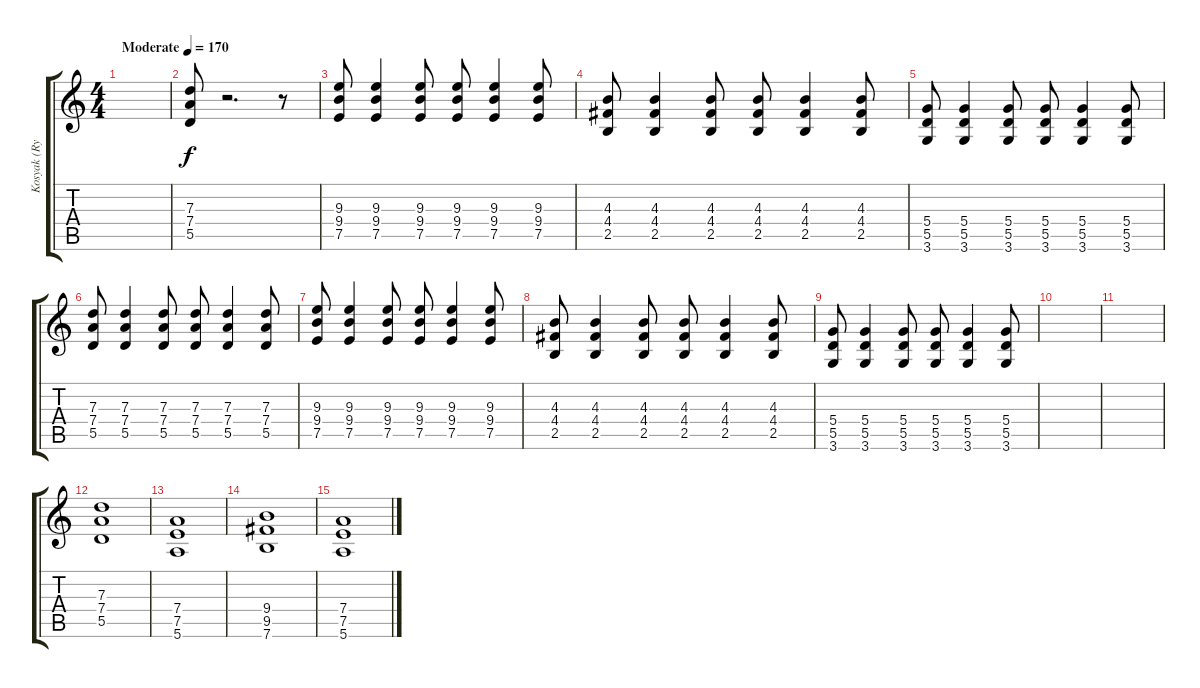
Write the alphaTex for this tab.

\track ("Kosyak (Rymths guitar)" "Kosyak (Ry") {instrument distortionguitar}
\staff {score tabs}
\tuning (E4 B3 G3 D3 A2 E2) {hide}
\ts (4 4)
\tempo (170 "Moderate")
\clef g2
\ks c
|
(7.3 7.4 5.5).8 r.2{d} r.8 |
(9.3 9.4 7.5).8 (9.3 9.4 7.5).4 (9.3 9.4 7.5).8 (9.3 9.4 7.5).8 (9.3 9.4 7.5).4 (9.3 9.4 7.5).8 |
(4.3 4.4 2.5).8 (4.3 4.4 2.5).4 (4.3 4.4 2.5).8 (4.3 4.4 2.5).8 (4.3 4.4 2.5).4 (4.3 4.4 2.5).8 |
(5.4 5.5 3.6).8 (5.4 5.5 3.6).4 (5.4 5.5 3.6).8 (5.4 5.5 3.6).8 (5.4 5.5 3.6).4 (5.4 5.5 3.6).8 |
(7.3 7.4 5.5).8 (7.3 7.4 5.5).4 (7.3 7.4 5.5).8 (7.3 7.4 5.5).8 (7.3 7.4 5.5).4 (7.3 7.4 5.5).8 |
(9.3 9.4 7.5).8 (9.3 9.4 7.5).4 (9.3 9.4 7.5).8 (9.3 9.4 7.5).8 (9.3 9.4 7.5).4 (9.3 9.4 7.5).8 |
(4.3 4.4 2.5).8 (4.3 4.4 2.5).4 (4.3 4.4 2.5).8 (4.3 4.4 2.5).8 (4.3 4.4 2.5).4 (4.3 4.4 2.5).8 |
(5.4 5.5 3.6).8 (5.4 5.5 3.6).4 (5.4 5.5 3.6).8 (5.4 5.5 3.6).8 (5.4 5.5 3.6).4 (5.4 5.5 3.6).8 |
|
|
(7.3 7.4 5.5).1 |
(7.4 7.5 5.6).1 |
(9.4 9.5 7.6).1 |
(7.4 7.5 5.6).1
